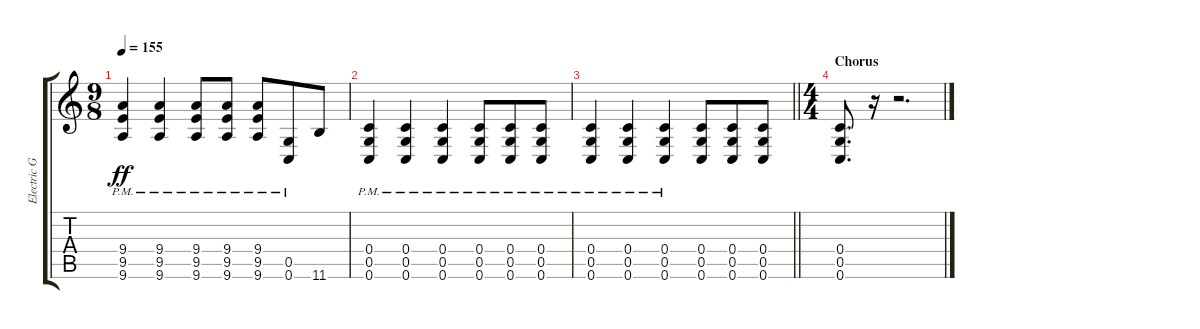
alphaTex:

\track ("Electric Guitar 2" "Electric G") {instrument distortionguitar}
\staff {score tabs}
\tuning (D4 A3 F3 C3 G2 C2) {hide}
\ts (9 8)
\tempo 155
\clef g2
\ks c
(9.4{pm} 9.5{pm} 9.6{pm}).4{dy ff} (9.4{pm} 9.5{pm} 9.6{pm}).4 (9.4{pm} 9.5{pm} 9.6{pm}).8 (9.4{pm} 9.5{pm} 9.6{pm}).8 (9.4{pm} 9.5{pm} 9.6{pm}).8 (0.5{pm} 0.6{pm}).8 11.6.8 |
(0.4{pm} 0.5{pm} 0.6{pm}).4 (0.4{pm} 0.5{pm} 0.6{pm}).4 (0.4{pm} 0.5{pm} 0.6{pm}).4 (0.4{pm} 0.5{pm} 0.6{pm}).8 (0.4{pm} 0.5{pm} 0.6{pm}).8 (0.4{pm} 0.5{pm} 0.6{pm}).8 |
\barLineRight lightlight
(0.4{pm} 0.5{pm} 0.6{pm}).4 (0.4{pm} 0.5{pm} 0.6{pm}).4 (0.4{pm} 0.5{pm} 0.6{pm}).4 (0.4 0.5 0.6).8 (0.4 0.5 0.6).8 (0.4 0.5 0.6).8 |
\ts (4 4)
\section ("" "Chorus")
(0.4 0.5 0.6).8{d} r.16 r.2{d}
